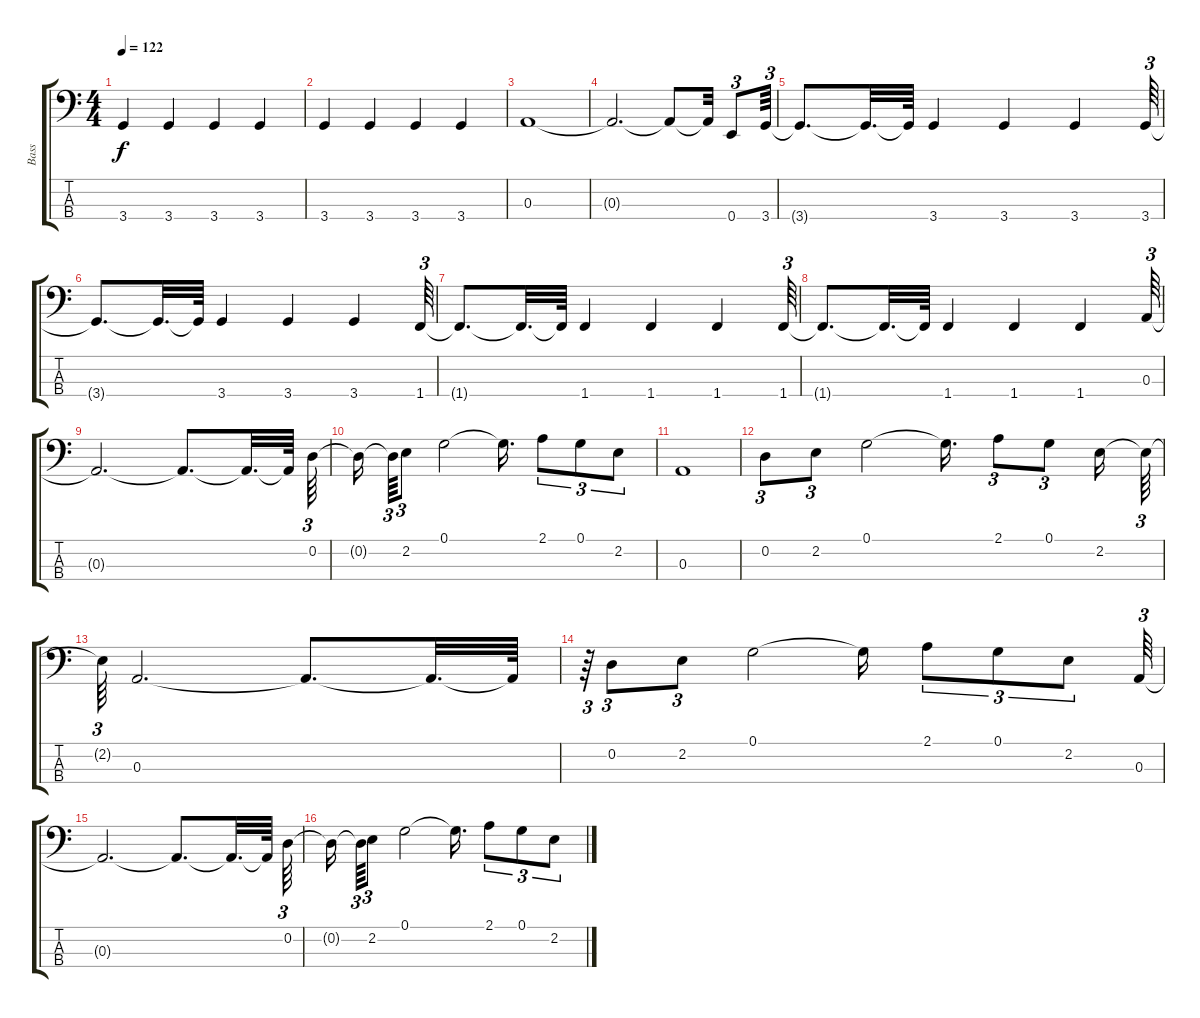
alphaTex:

\track ("Bass" "Bass") {instrument electricbassfinger}
\staff {score tabs}
\tuning (G2 D2 A1 E1) {hide}
\ts (4 4)
\tempo 122
\clef f4
\ks c
3.4.4{dy f} 3.4.4 3.4.4 3.4.4 |
3.4.4 3.4.4 3.4.4 3.4.4 |
0.3.1 |
0.3{t}.2{d} 0.3{t}.8 0.3{t}.32 0.4.8{tu (3 2)} 3.4.64{tu (3 2)} |
3.4{t}.8{d} 3.4{t}.32{d} 3.4{t}.64 3.4.4 3.4.4 3.4.4 3.4.64{tu (3 2)} |
3.4{t}.8{d} 3.4{t}.32{d} 3.4{t}.64 3.4.4 3.4.4 3.4.4 1.4.64{tu (3 2)} |
1.4{t}.8{d} 1.4{t}.32{d} 1.4{t}.64 1.4.4 1.4.4 1.4.4 1.4.64{tu (3 2)} |
1.4{t}.8{d} 1.4{t}.32{d} 1.4{t}.64 1.4.4 1.4.4 1.4.4 0.3.64{tu (3 2)} |
0.3{t}.2{d} 0.3{t}.8{d} 0.3{t}.32{d} 0.3{t}.64 0.2.64{tu (3 2)} |
0.2{t}.16 0.2{t}.64{tu (3 2)} 2.2.8{tu (3 2)} 0.1.2 0.1{t}.16{d} 2.1.8{tu (3 2)} 0.1.8{tu (3 2)} 2.2.8{tu (3 2)} |
0.3.1 |
0.2.8{tu (3 2)} 2.2.8{tu (3 2)} 0.1.2 0.1{t}.16{d} 2.1.8{tu (3 2)} 0.1.8{tu (3 2)} 2.2.16 2.2{t}.64{tu (3 2)} |
2.2{t}.64{tu (3 2)} 0.3.2{d} 0.3{t}.8{d} 0.3{t}.32{d} 0.3{t}.64 |
r.64{tu (3 2)} 0.2.8{tu (3 2)} 2.2.8{tu (3 2)} 0.1.2 0.1{t}.16 2.1.8{tu (3 2)} 0.1.8{tu (3 2)} 2.2.8{tu (3 2)} 0.3.64{tu (3 2)} |
0.3{t}.2{d} 0.3{t}.8{d} 0.3{t}.32{d} 0.3{t}.64 0.2.64{tu (3 2)} |
0.2{t}.16 0.2{t}.64{tu (3 2)} 2.2.8{tu (3 2)} 0.1.2 0.1{t}.16{d} 2.1.8{tu (3 2)} 0.1.8{tu (3 2)} 2.2.8{tu (3 2)}
